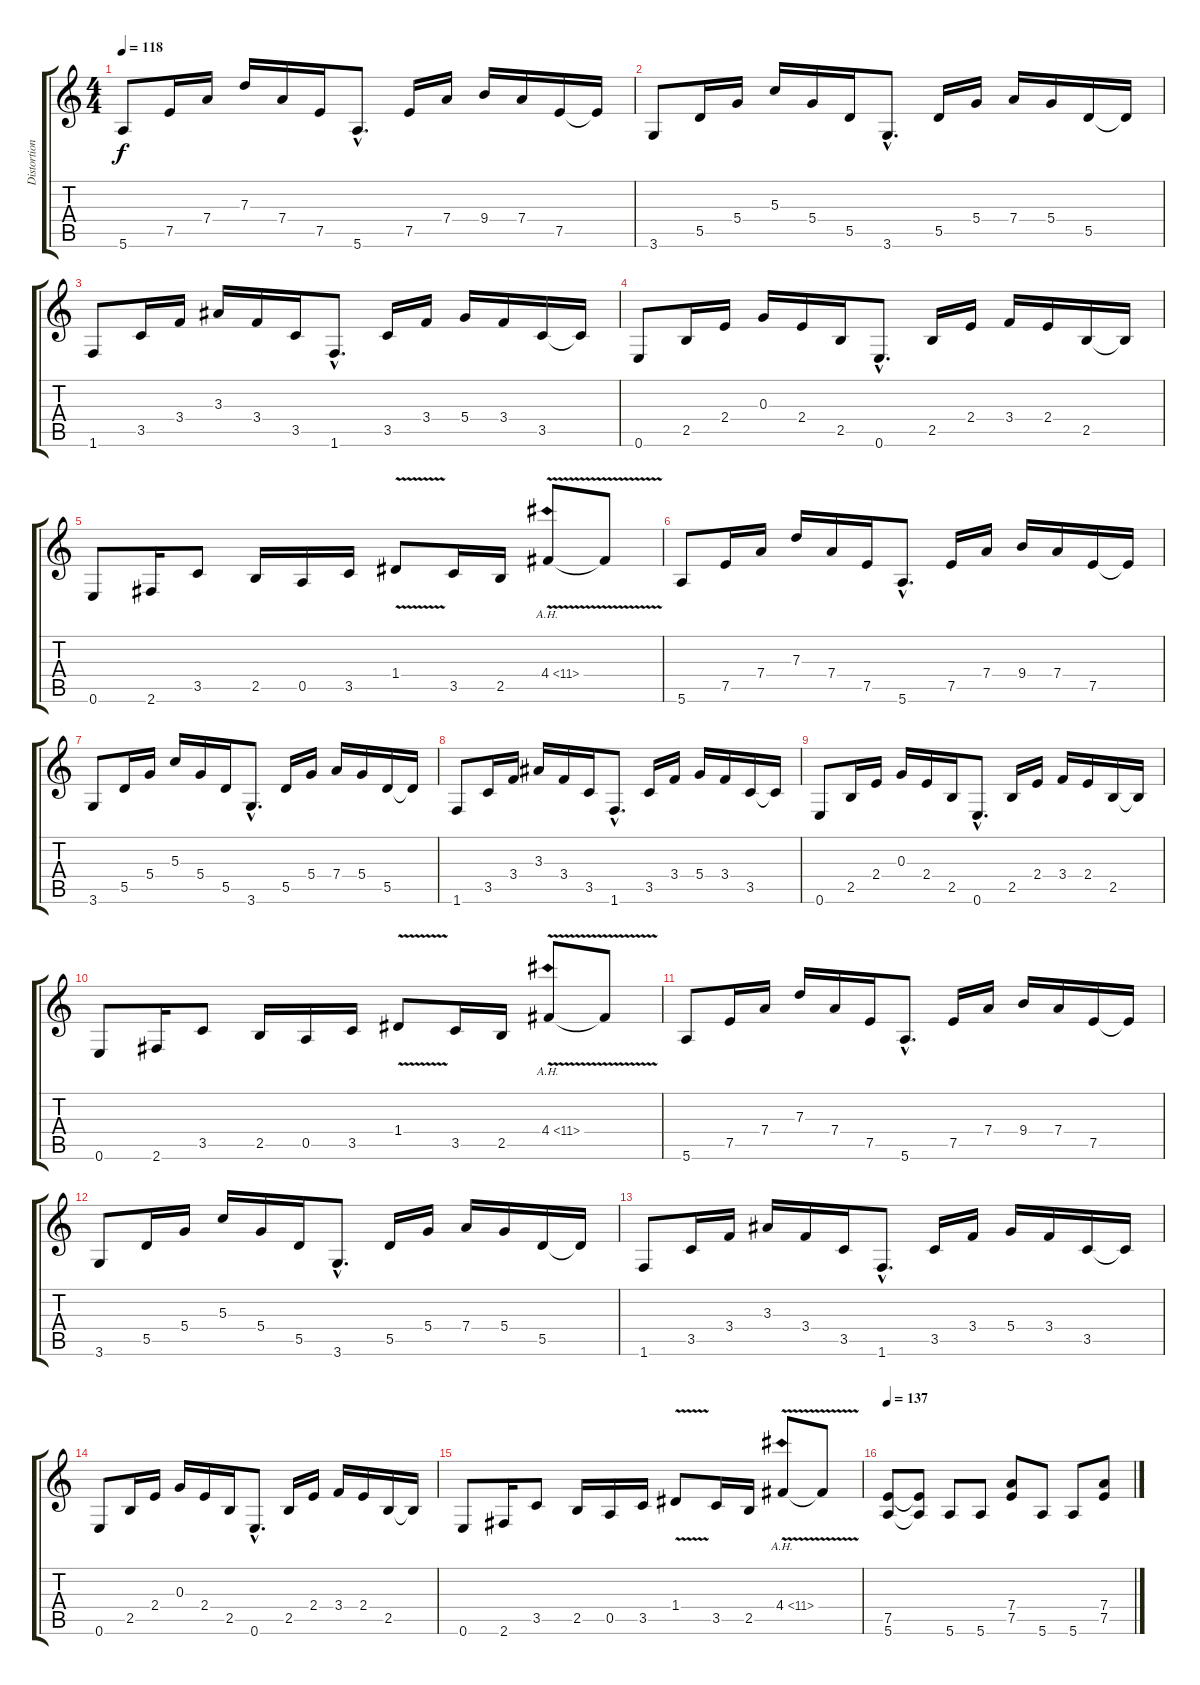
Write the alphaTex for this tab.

\track ("Distortion - Rythm" "Distortion") {instrument distortionguitar}
\staff {score tabs}
\tuning (E4 B3 G3 D3 A2 E2) {hide}
\ts (4 4)
\tempo 118
\clef g2
\ks c
5.6.8{dy f} 7.5.16 7.4.16 7.3.16 7.4.16 7.5.16 5.6{hac}.8{d} 7.5.16 7.4.16 9.4.16 7.4.16 7.5.16 7.5{t}.16 |
3.6.8 5.5.16 5.4.16 5.3.16 5.4.16 5.5.16 3.6{hac}.8{d} 5.5.16 5.4.16 7.4.16 5.4.16 5.5.16 5.5{t}.16 |
1.6.8 3.5.16 3.4.16 3.3.16 3.4.16 3.5.16 1.6{hac}.8{d} 3.5.16 3.4.16 5.4.16 3.4.16 3.5.16 3.5{t}.16 |
0.6.8 2.5.16 2.4.16 0.3.16 2.4.16 2.5.16 0.6{hac}.8{d} 2.5.16 2.4.16 3.4.16 2.4.16 2.5.16 2.5{t}.16 |
0.6.8 2.6.16 3.5.8 2.5.16 0.5.16 3.5.16 1.4{v}.8 3.5.16 2.5.16 4.4{ah 7 v}.8 4.4{t}.8 |
5.6.8 7.5.16 7.4.16 7.3.16 7.4.16 7.5.16 5.6{hac}.8{d} 7.5.16 7.4.16 9.4.16 7.4.16 7.5.16 7.5{t}.16 |
3.6.8 5.5.16 5.4.16 5.3.16 5.4.16 5.5.16 3.6{hac}.8{d} 5.5.16 5.4.16 7.4.16 5.4.16 5.5.16 5.5{t}.16 |
1.6.8 3.5.16 3.4.16 3.3.16 3.4.16 3.5.16 1.6{hac}.8{d} 3.5.16 3.4.16 5.4.16 3.4.16 3.5.16 3.5{t}.16 |
0.6.8 2.5.16 2.4.16 0.3.16 2.4.16 2.5.16 0.6{hac}.8{d} 2.5.16 2.4.16 3.4.16 2.4.16 2.5.16 2.5{t}.16 |
0.6.8 2.6.16 3.5.8 2.5.16 0.5.16 3.5.16 1.4{v}.8 3.5.16 2.5.16 4.4{ah 7 v}.8 4.4{t}.8 |
5.6.8 7.5.16 7.4.16 7.3.16 7.4.16 7.5.16 5.6{hac}.8{d} 7.5.16 7.4.16 9.4.16 7.4.16 7.5.16 7.5{t}.16 |
3.6.8 5.5.16 5.4.16 5.3.16 5.4.16 5.5.16 3.6{hac}.8{d} 5.5.16 5.4.16 7.4.16 5.4.16 5.5.16 5.5{t}.16 |
1.6.8 3.5.16 3.4.16 3.3.16 3.4.16 3.5.16 1.6{hac}.8{d} 3.5.16 3.4.16 5.4.16 3.4.16 3.5.16 3.5{t}.16 |
0.6.8 2.5.16 2.4.16 0.3.16 2.4.16 2.5.16 0.6{hac}.8{d} 2.5.16 2.4.16 3.4.16 2.4.16 2.5.16 2.5{t}.16 |
0.6.8 2.6.16 3.5.8 2.5.16 0.5.16 3.5.16 1.4{v}.8 3.5.16 2.5.16 4.4{ah 7 v}.8 4.4{t}.8 |
\tempo 137
(7.5 5.6).8{volume 10} (7.5{t} 5.6{t}).8 5.6.8 5.6.8 (7.4 7.5).8 5.6.8 5.6.8 (7.4 7.5).8
